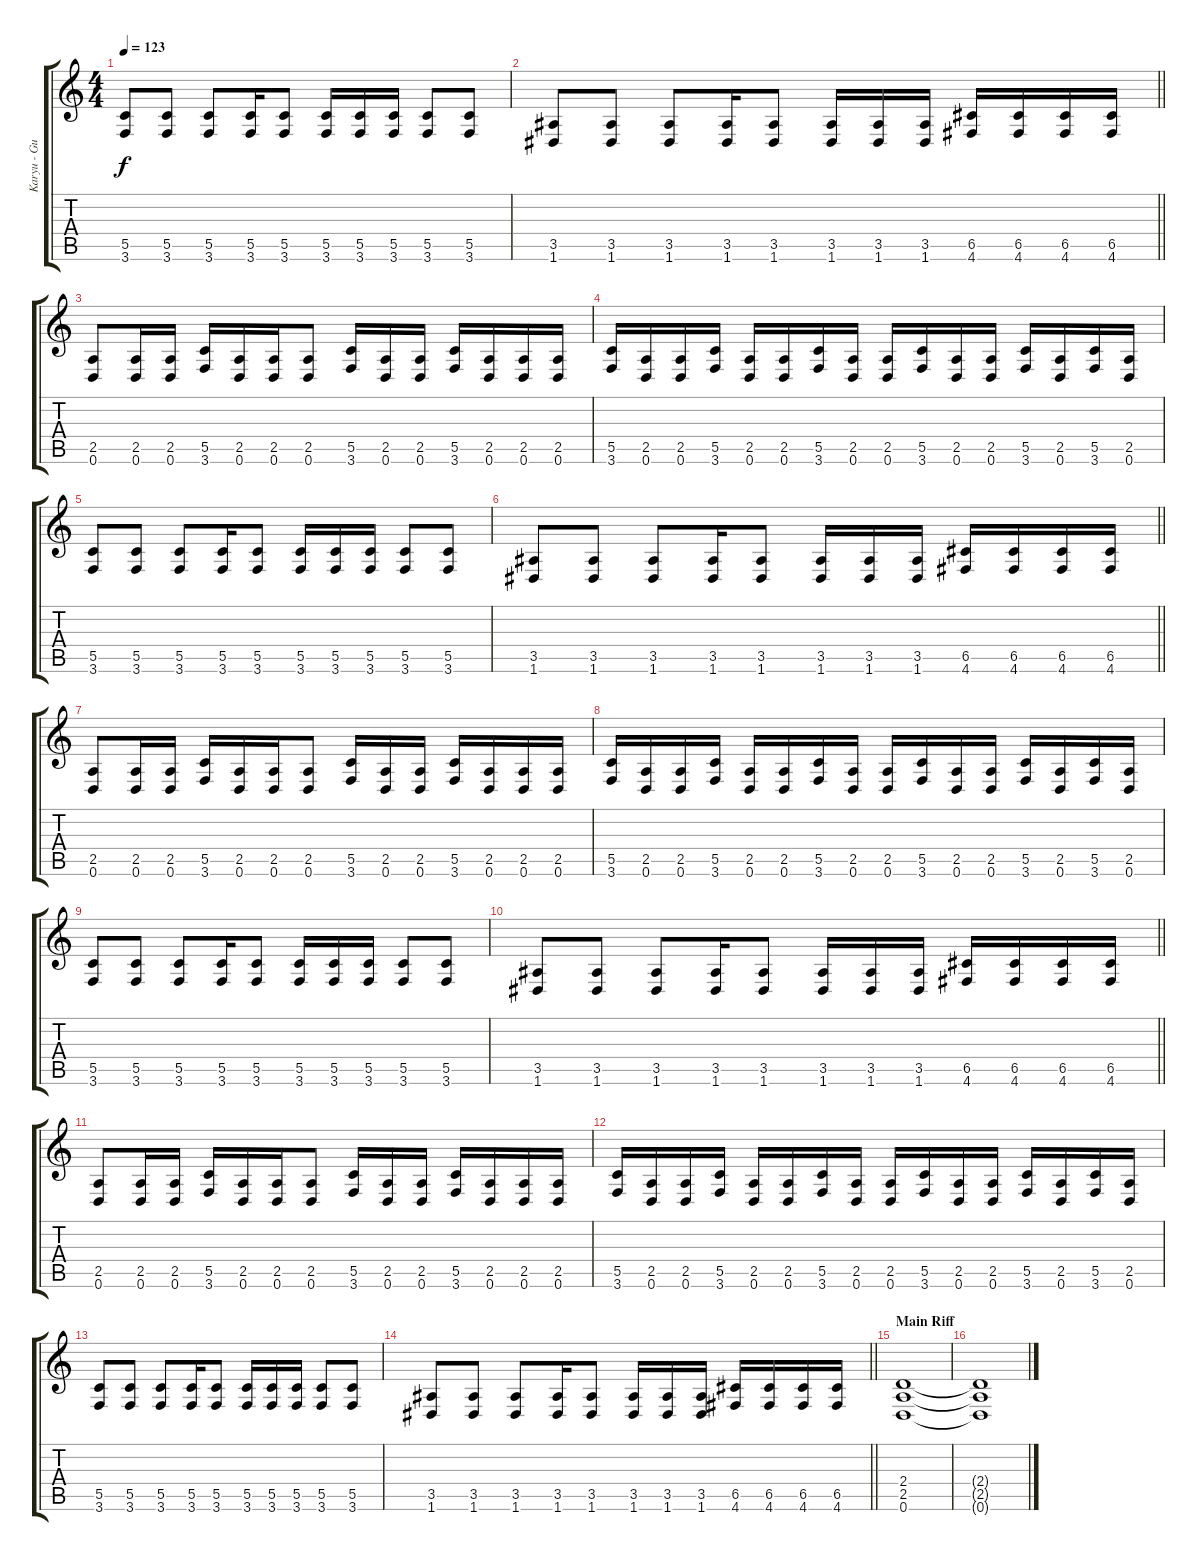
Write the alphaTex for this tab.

\track ("Karyu - Guitar" "Karyu - Gu") {instrument distortionguitar}
\staff {score tabs}
\tuning (D4 A3 F3 C3 G2 D2) {hide}
\ts (4 4)
\tempo 123
\clef g2
\ks c
(5.5 3.6).8{dy f} (5.5 3.6).8 (5.5 3.6).8 (5.5 3.6).16 (5.5 3.6).8 (5.5 3.6).16 (5.5 3.6).16 (5.5 3.6).16 (5.5 3.6).8 (5.5 3.6).8 |
\barLineRight lightlight
(3.5 1.6).8 (3.5 1.6).8 (3.5 1.6).8 (3.5 1.6).16 (3.5 1.6).8 (3.5 1.6).16 (3.5 1.6).16 (3.5 1.6).16 (6.5 4.6).16 (6.5 4.6).16 (6.5 4.6).16 (6.5 4.6).16 |
\section ("" "")
(2.5 0.6).8 (2.5 0.6).16 (2.5 0.6).16 (5.5 3.6).16 (2.5 0.6).16 (2.5 0.6).16 (2.5 0.6).8 (5.5 3.6).16 (2.5 0.6).16 (2.5 0.6).16 (5.5 3.6).16 (2.5 0.6).16 (2.5 0.6).16 (2.5 0.6).16 |
(5.5 3.6).16 (2.5 0.6).16 (2.5 0.6).16 (5.5 3.6).16 (2.5 0.6).16 (2.5 0.6).16 (5.5 3.6).16 (2.5 0.6).16 (2.5 0.6).16 (5.5 3.6).16 (2.5 0.6).16 (2.5 0.6).16 (5.5 3.6).16 (2.5 0.6).16 (5.5 3.6).16 (2.5 0.6).16 |
(5.5 3.6).8 (5.5 3.6).8 (5.5 3.6).8 (5.5 3.6).16 (5.5 3.6).8 (5.5 3.6).16 (5.5 3.6).16 (5.5 3.6).16 (5.5 3.6).8 (5.5 3.6).8 |
\barLineRight lightlight
(3.5 1.6).8 (3.5 1.6).8 (3.5 1.6).8 (3.5 1.6).16 (3.5 1.6).8 (3.5 1.6).16 (3.5 1.6).16 (3.5 1.6).16 (6.5 4.6).16 (6.5 4.6).16 (6.5 4.6).16 (6.5 4.6).16 |
\section ("" "")
(2.5 0.6).8 (2.5 0.6).16 (2.5 0.6).16 (5.5 3.6).16 (2.5 0.6).16 (2.5 0.6).16 (2.5 0.6).8 (5.5 3.6).16 (2.5 0.6).16 (2.5 0.6).16 (5.5 3.6).16 (2.5 0.6).16 (2.5 0.6).16 (2.5 0.6).16 |
(5.5 3.6).16 (2.5 0.6).16 (2.5 0.6).16 (5.5 3.6).16 (2.5 0.6).16 (2.5 0.6).16 (5.5 3.6).16 (2.5 0.6).16 (2.5 0.6).16 (5.5 3.6).16 (2.5 0.6).16 (2.5 0.6).16 (5.5 3.6).16 (2.5 0.6).16 (5.5 3.6).16 (2.5 0.6).16 |
(5.5 3.6).8 (5.5 3.6).8 (5.5 3.6).8 (5.5 3.6).16 (5.5 3.6).8 (5.5 3.6).16 (5.5 3.6).16 (5.5 3.6).16 (5.5 3.6).8 (5.5 3.6).8 |
\barLineRight lightlight
(3.5 1.6).8 (3.5 1.6).8 (3.5 1.6).8 (3.5 1.6).16 (3.5 1.6).8 (3.5 1.6).16 (3.5 1.6).16 (3.5 1.6).16 (6.5 4.6).16 (6.5 4.6).16 (6.5 4.6).16 (6.5 4.6).16 |
\section ("" "")
(2.5 0.6).8 (2.5 0.6).16 (2.5 0.6).16 (5.5 3.6).16 (2.5 0.6).16 (2.5 0.6).16 (2.5 0.6).8 (5.5 3.6).16 (2.5 0.6).16 (2.5 0.6).16 (5.5 3.6).16 (2.5 0.6).16 (2.5 0.6).16 (2.5 0.6).16 |
(5.5 3.6).16 (2.5 0.6).16 (2.5 0.6).16 (5.5 3.6).16 (2.5 0.6).16 (2.5 0.6).16 (5.5 3.6).16 (2.5 0.6).16 (2.5 0.6).16 (5.5 3.6).16 (2.5 0.6).16 (2.5 0.6).16 (5.5 3.6).16 (2.5 0.6).16 (5.5 3.6).16 (2.5 0.6).16 |
(5.5 3.6).8 (5.5 3.6).8 (5.5 3.6).8 (5.5 3.6).16 (5.5 3.6).8 (5.5 3.6).16 (5.5 3.6).16 (5.5 3.6).16 (5.5 3.6).8 (5.5 3.6).8 |
\barLineRight lightlight
(3.5 1.6).8 (3.5 1.6).8 (3.5 1.6).8 (3.5 1.6).16 (3.5 1.6).8 (3.5 1.6).16 (3.5 1.6).16 (3.5 1.6).16 (6.5 4.6).16 (6.5 4.6).16 (6.5 4.6).16 (6.5 4.6).16 |
\section ("" "Main Riff")
(2.4 2.5 0.6).1{balance 8} |
(2.4{t} 2.5{t} 0.6{t}).1
